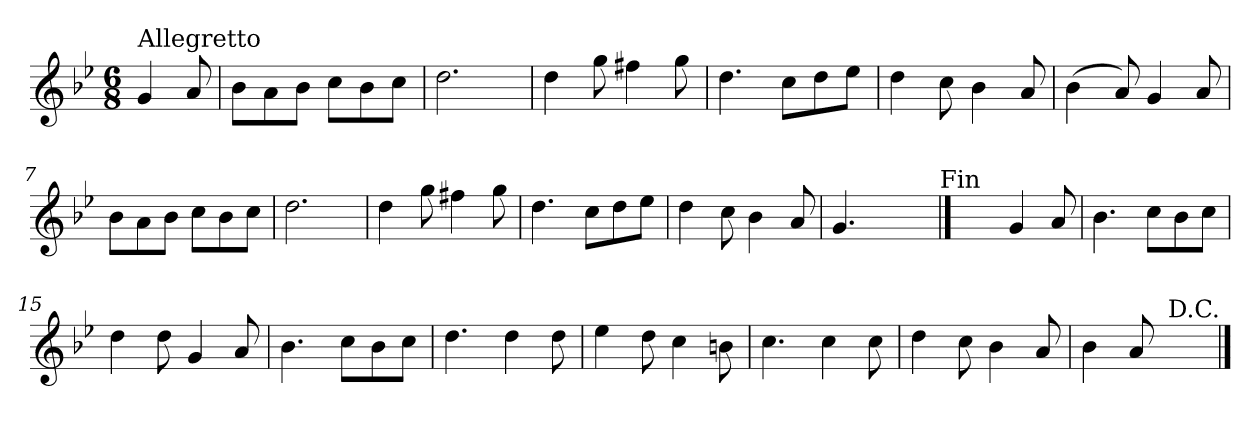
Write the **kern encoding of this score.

**kern
*part1
*staff1
*clefG2
*k[b-e-]
*g:
*M6/8
=
!LO:TX:a:t=Allegretto
4g/
8a/
=1
8b-\L
8a\
8b-\J
8cc\L
8b-\
8cc\J
=2
2.dd\
=3
4dd\
8gg\
4ff#X\
8gg\
=4
4.dd\
8cc\L
8dd\
8ee-\J
=5
4dd\
8cc\
4b-\
8a/
=6
(>4b-\
8a/)
4g/
8a/
!!LO:LB:g=z
=7
8b-\L
8a\
8b-\J
8cc\L
8b-\
8cc\J
=8
2.dd\
=9
4dd\
8gg\
4ff#X\
8gg\
=10
4.dd\
8cc\L
8dd\
8ee-\J
=11
4dd\
8cc\
4b-\
8a/
=12
4.g/
4.ryy
!LO:TX:a:t=Fin
==13
4.ryy
4g/
8a/
!!LO:LB:g=z
=14
4.b-\
8cc\L
8b-\
8cc\J
=15
4dd\
8dd\
4g/
8a/
=16
4.b-\
8cc\L
8b-\
8cc\J
=17
4.dd\
4dd\
8dd\
=18
4ee-\
8dd\
4cc\
8bn\
=19
4.cc\
4cc\
8cc\
=20
4dd\
8cc\
4b-\
8a/
!!LO:LB:g=z
=21
4b-\
8a/
4.ryy
!LO:TX:a:t=D.C.
==
*-
